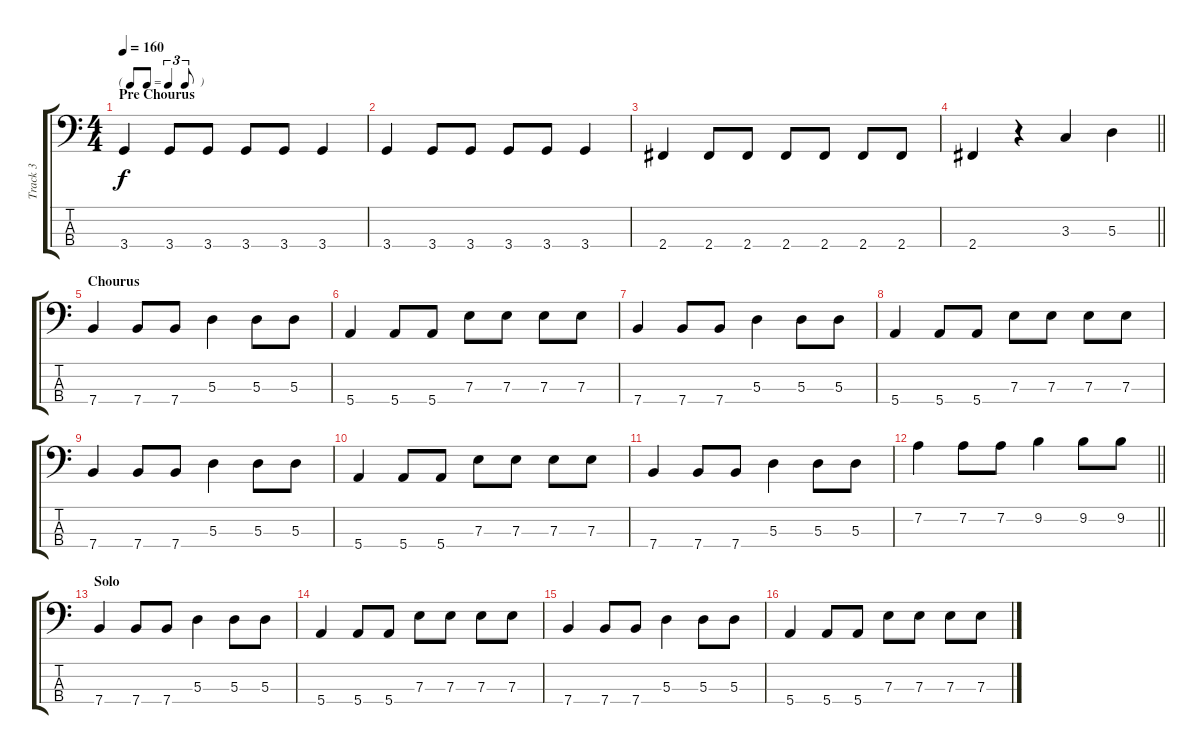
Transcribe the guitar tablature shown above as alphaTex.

\track ("Track 3" "Track 3") {instrument electricbasspick}
\staff {score tabs}
\tuning (G2 D2 A1 E1) {hide}
\ts (4 4)
\tf triplet8th
\section ("" "Pre Chourus")
\tempo 160
\clef f4
\ks c
3.4.4{dy f} 3.4.8 3.4.8 3.4.8 3.4.8 3.4.4 |
3.4.4 3.4.8 3.4.8 3.4.8 3.4.8 3.4.4 |
2.4.4 2.4.8 2.4.8 2.4.8 2.4.8 2.4.8 2.4.8 |
\barLineRight lightlight
2.4.4 r.4 3.3.4 5.3.4 |
\section ("" "Chourus")
7.4.4 7.4.8 7.4.8 5.3.4 5.3.8 5.3.8 |
5.4.4 5.4.8 5.4.8 7.3.8 7.3.8 7.3.8 7.3.8 |
7.4.4 7.4.8 7.4.8 5.3.4 5.3.8 5.3.8 |
5.4.4 5.4.8 5.4.8 7.3.8 7.3.8 7.3.8 7.3.8 |
7.4.4 7.4.8 7.4.8 5.3.4 5.3.8 5.3.8 |
5.4.4 5.4.8 5.4.8 7.3.8 7.3.8 7.3.8 7.3.8 |
7.4.4 7.4.8 7.4.8 5.3.4 5.3.8 5.3.8 |
\barLineRight lightlight
7.2.4 7.2.8 7.2.8 9.2.4 9.2.8 9.2.8 |
\section ("" "Solo")
7.4.4 7.4.8 7.4.8 5.3.4 5.3.8 5.3.8 |
5.4.4 5.4.8 5.4.8 7.3.8 7.3.8 7.3.8 7.3.8 |
7.4.4 7.4.8 7.4.8 5.3.4 5.3.8 5.3.8 |
5.4.4 5.4.8 5.4.8 7.3.8 7.3.8 7.3.8 7.3.8
